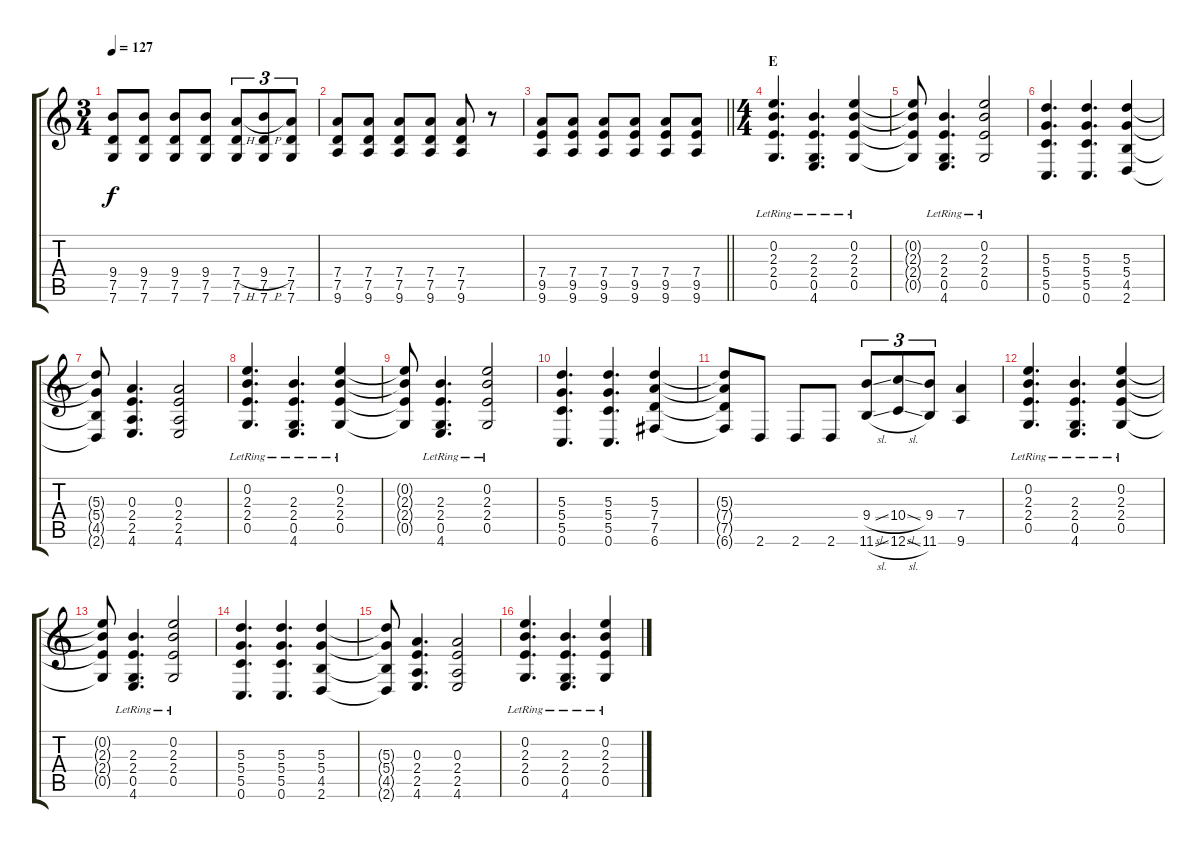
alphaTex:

\track "" {solo instrument distortionguitar}
\staff {score tabs}
\tuning (G4 E4 A3 D3 G2 C2) {hide}
\ts (3 4)
\tempo 127
\clef g2
\ks c
(9.4 7.5 7.6).8{dy f} (9.4 7.5 7.6).8 (9.4 7.5 7.6).8 (9.4 7.5 7.6).8 (7.4{h} 7.5 7.6).8{tu (3 2)} (9.4{h} 7.5 7.6).8{tu (3 2)} (7.4 7.5 7.6).8{tu (3 2)} |
(7.4 7.5 9.6).8 (7.4 7.5 9.6).8 (7.4 7.5 9.6).8 (7.4 7.5 9.6).8 (7.4 7.5 9.6).8 r.8 |
\barLineRight lightlight
(7.4 9.5 9.6).8 (7.4 9.5 9.6).8 (7.4 9.5 9.6).8 (7.4 9.5 9.6).8 (7.4 9.5 9.6).8 (7.4 9.5 9.6).8 |
\ts (4 4)
\section ("" "E")
(0.2 2.3{lr} 2.4{lr} 0.5{lr}).4{d} (2.3{lr} 2.4{lr} 0.5{lr} 4.6{lr}).4{d} (0.2{lr} 2.3{lr} 2.4{lr} 0.5{lr}).4 |
(0.2{t} 2.3{t} 2.4{t} 0.5{t}).8 (2.3{lr} 2.4{lr} 0.5{lr} 4.6{lr}).4{d} (0.2{lr} 2.3{lr} 2.4{lr} 0.5{lr}).2 |
(5.3 5.4 5.5 0.6).4{d} (5.3 5.4 5.5 0.6).4{d} (5.3 5.4 4.5 2.6).4 |
(5.3{t} 5.4{t} 4.5{t} 2.6{t}).8 (0.3 2.4 2.5 4.6).4{d} (0.3 2.4 2.5 4.6).2 |
(0.2 2.3{lr} 2.4{lr} 0.5{lr}).4{d} (2.3{lr} 2.4{lr} 0.5{lr} 4.6{lr}).4{d} (0.2{lr} 2.3{lr} 2.4{lr} 0.5{lr}).4 |
(0.2{t} 2.3{t} 2.4{t} 0.5{t}).8 (2.3{lr} 2.4{lr} 0.5{lr} 4.6{lr}).4{d} (0.2{lr} 2.3{lr} 2.4{lr} 0.5{lr}).2 |
(5.3 5.4 5.5 0.6).4{d} (5.3 5.4 5.5 0.6).4{d} (5.3 7.4 7.5 6.6).4 |
(5.3{t} 7.4{t} 7.5{t} 6.6{t}).8 2.6.8 2.6.8 2.6.8 (9.4{sl} 11.6{sl}).8{tu (3 2)} (10.4{sl} 12.6{sl}).8{tu (3 2)} (9.4 11.6).8{tu (3 2)} (7.4 9.6).4 |
(0.2 2.3{lr} 2.4{lr} 0.5{lr}).4{d} (2.3{lr} 2.4{lr} 0.5{lr} 4.6{lr}).4{d} (0.2{lr} 2.3{lr} 2.4{lr} 0.5{lr}).4 |
(0.2{t} 2.3{t} 2.4{t} 0.5{t}).8 (2.3{lr} 2.4{lr} 0.5{lr} 4.6{lr}).4{d} (0.2{lr} 2.3{lr} 2.4{lr} 0.5{lr}).2 |
(5.3 5.4 5.5 0.6).4{d} (5.3 5.4 5.5 0.6).4{d} (5.3 5.4 4.5 2.6).4 |
(5.3{t} 5.4{t} 4.5{t} 2.6{t}).8 (0.3 2.4 2.5 4.6).4{d} (0.3 2.4 2.5 4.6).2 |
(0.2 2.3{lr} 2.4{lr} 0.5{lr}).4{d} (2.3{lr} 2.4{lr} 0.5{lr} 4.6{lr}).4{d} (0.2{lr} 2.3{lr} 2.4{lr} 0.5{lr}).4
